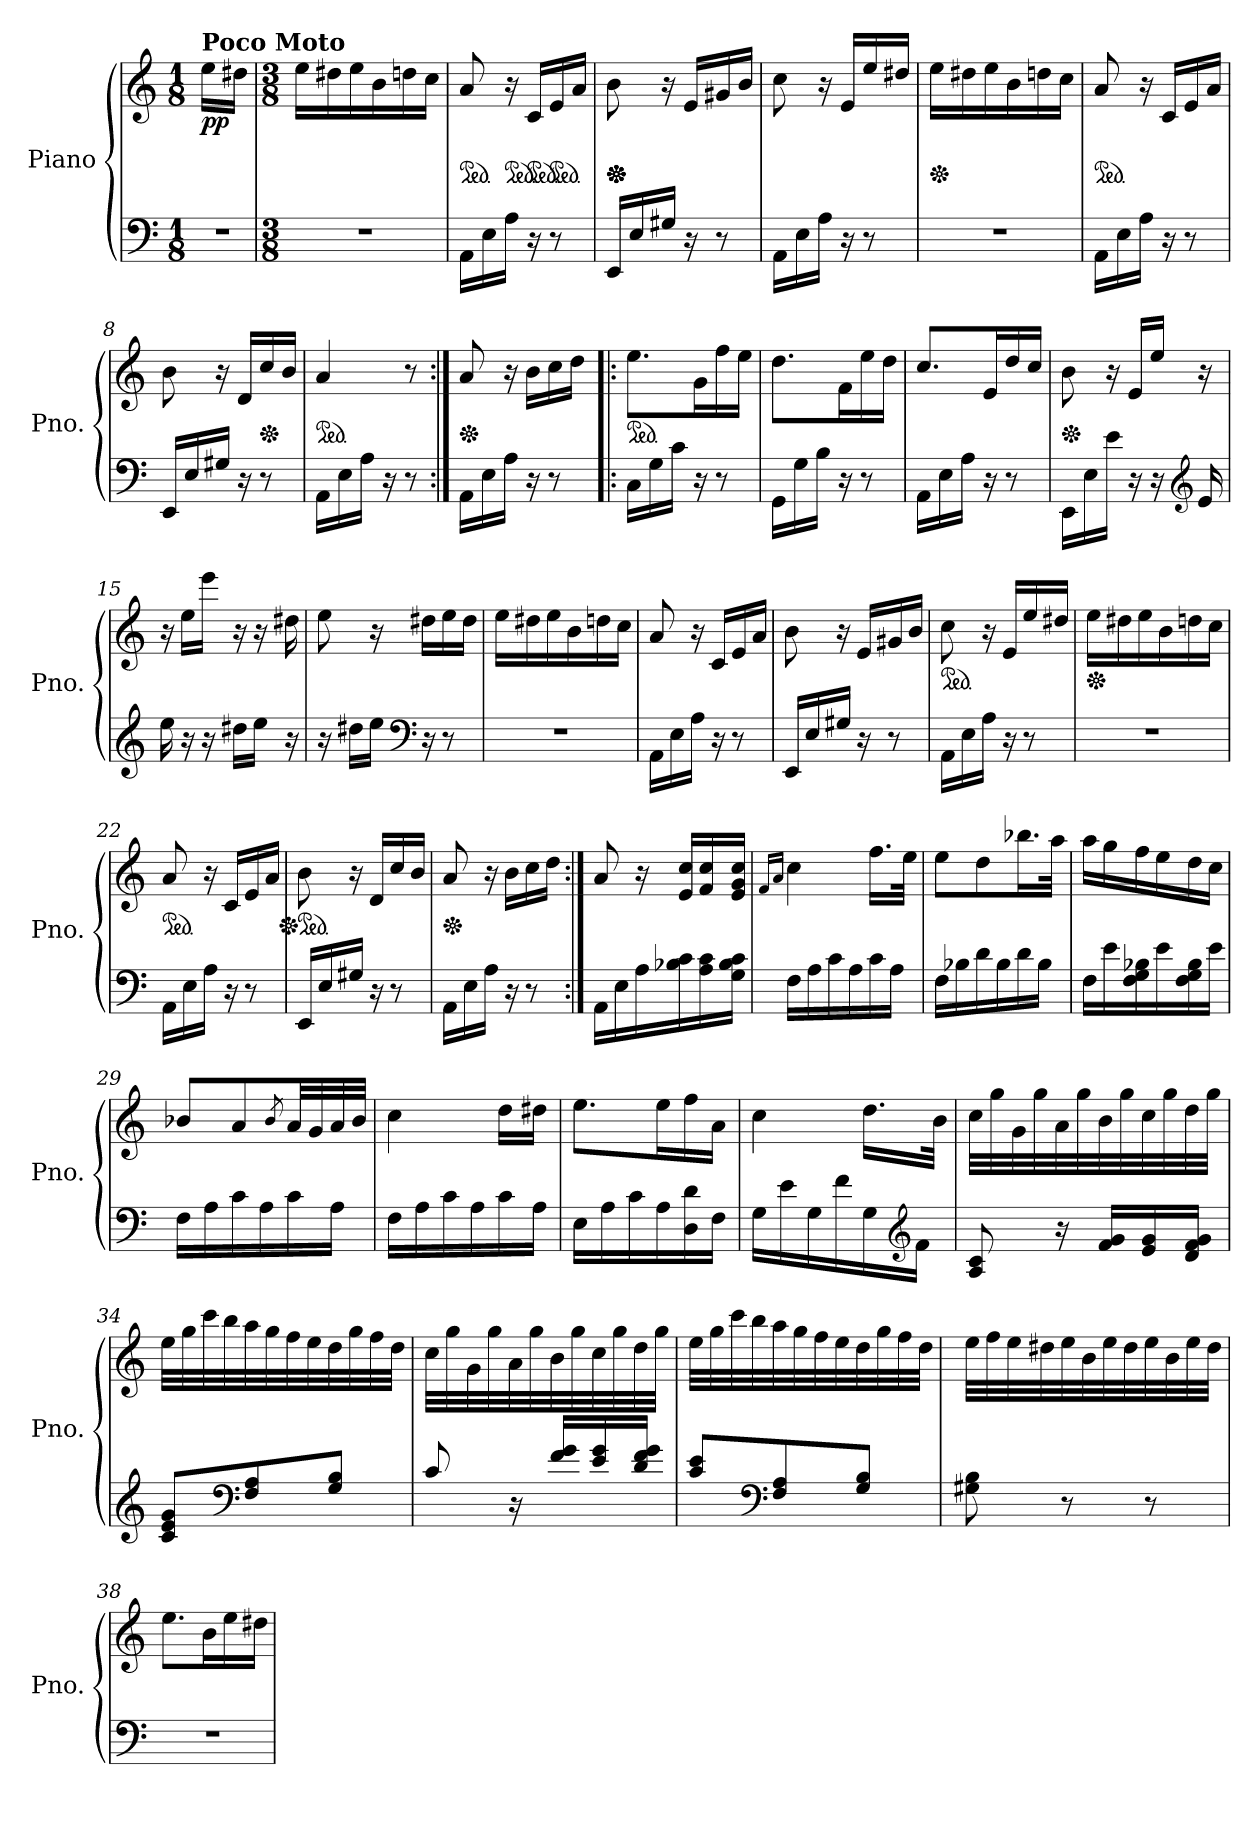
**kern	**kern	**dynam
*part1	*part1	*part1
*staff2	*staff1	*staff1/2
*I"Piano	*	*
*I'Pno.	*	*
*clefF4	*clefG2	*
*k[]	*k[]	*
*M1/8	*M1/8	*
*MM80	*MM80	*
=1	=1	=1
!	!LO:TX:a:B:t=Poco Moto	!
!	!	!LO:DY:b
8r	16ee\LL	pp
.	16dd#X\JJ	.
=2	=2	=2
*M3/8	*M3/8	*
4.r	16ee\LL	.
.	16dd#X\	.
.	16ee\	.
.	16b\	.
.	16ddn\	.
.	16cc\JJ	.
=3	=3	=3
*	*ped	*
16AA\LL	8a/	.
16E\	.	.
*	*ped	*
16A\JJ	16r	.
*	*ped	*
16r	16c/LL	.
*	*ped	*
8r	16e/	.
.	16a/JJ	.
=4	=4	=4
*	*Xped	*
*	*Xped	*
*	*Xped	*
16EE/LL	8b\	.
16E/	.	.
16G#X/JJ	16r	.
16r	16e/LL	.
8r	16g#X/	.
.	16b/JJ	.
=5	=5	=5
16AA\LL	8cc\	.
16E\	.	.
16A\JJ	16r	.
16r	16e/LL	.
8r	16ee/	.
.	16dd#X/JJ	.
=6	=6	=6
*	*Xped	*
4.r	16ee\LL	.
.	16dd#X\	.
.	16ee\	.
.	16b\	.
.	16ddn\	.
.	16cc\JJ	.
!!LO:LB:g=z
=7	=7	=7
*	*ped	*
16AA\LL	8a/	.
16E\	.	.
16A\JJ	16r	.
16r	16c/LL	.
8r	16e/	.
.	16a/JJ	.
=8	=8	=8
16EE/LL	8b\	.
16E/	.	.
16G#X/JJ	16r	.
16r	16d/LL	.
*	*Xped	*
8r	16cc/	.
.	16b/JJ	.
=9	=9	=9
*	*ped	*
16AA\LL	4a/	.
16E\	.	.
16A\JJ	.	.
16r	.	.
8r	8r	.
=10:|!	=10:|!	=10:|!
*	*Xped	*
16AA\LL	8a/	.
16E\	.	.
16A\JJ	16r	.
16r	16b\LL	.
8r	16cc\	.
.	16dd\JJ	.
=11!|:	=11!|:	=11!|:
*	*ped	*
16C\LL	8.ee\L	.
16G\	.	.
16c\JJ	.	.
16r	16g\L	.
8r	16ff\	.
.	16ee\JJ	.
=12	=12	=12
16GG\LL	8.dd\L	.
16G\	.	.
16B\JJ	.	.
16r	16f\L	.
8r	16ee\	.
.	16dd\JJ	.
=13	=13	=13
16AA\LL	8.cc/L	.
16E\	.	.
16A\JJ	.	.
16r	16e/L	.
8r	16dd/	.
.	16cc/JJ	.
!!LO:LB:g=z
=14	=14	=14
*	*Xped	*
16EE\LL	8b\	.
16E\	.	.
16e\JJ	16r	.
16r	16e/LL	.
16r	16ee/JJ	.
*clefG2	*	*
16e/	16r	.
=15	=15	=15
16ee\	16r	.
16r	16ee\LL	.
16r	16eee\JJ	.
16dd#X\LL	16r	.
16ee\JJ	16r	.
16r	16dd#X\	.
=16	=16	=16
16r	8ee\	.
16dd#X\LL	.	.
16ee\JJ	16r	.
*clefF4	*	*
16r	16dd#X\LL	.
8r	16ee\	.
.	16dd#\JJ	.
=17	=17	=17
4.r	16ee\LL	.
.	16dd#X\	.
.	16ee\	.
.	16b\	.
.	16ddn\	.
.	16cc\JJ	.
=18	=18	=18
16AA\LL	8a/	.
16E\	.	.
16A\JJ	16r	.
16r	16c/LL	.
8r	16e/	.
.	16a/JJ	.
=19	=19	=19
16EE/LL	8b\	.
16E/	.	.
16G#X/JJ	16r	.
16r	16e/LL	.
8r	16g#X/	.
.	16b/JJ	.
!!LO:LB:g=z
=20	=20	=20
*	*ped	*
16AA\LL	8cc\	.
16E\	.	.
16A\JJ	16r	.
16r	16e/LL	.
8r	16ee/	.
.	16dd#X/JJ	.
=21	=21	=21
*	*Xped	*
4.r	16ee\LL	.
.	16dd#X\	.
.	16ee\	.
.	16b\	.
.	16ddn\	.
.	16cc\JJ	.
=22	=22	=22
*	*ped	*
16AA\LL	8a/	.
16E\	.	.
16A\JJ	16r	.
16r	16c/LL	.
8r	16e/	.
.	16a/JJ	.
=23	=23	=23
*	*Xped	*
*	*ped	*
16EE/LL	8b\	.
16E/	.	.
16G#X/JJ	16r	.
16r	16d/LL	.
8r	16cc/	.
.	16b/JJ	.
=24	=24	=24
*	*Xped	*
16AA\LL	8a/	.
16E\	.	.
16A\JJ	16r	.
16r	16b\LL	.
8r	16cc\	.
.	16dd\JJ	.
=25:|!	=25:|!	=25:|!
16AA\LL	8a/	.
16E\	.	.
16A\	16r	.
16B-X\ 16c\	16e/ 16cc/LL	.
16A\ 16c\	16f/ 16cc/	.
16G\ 16B-\ 16c\JJ	16e/ 16g/ 16cc/JJ	.
!!LO:LB:g=z
=26	=26	=26
.	16qf/LL	.
.	16qa/JJ	.
16F\LL	4cc\	.
16A\	.	.
16c\	.	.
16A\	.	.
16c\	16.ff\LL	.
16A\JJ	.	.
.	32ee\JJk	.
=27	=27	=27
16F\LL	8ee\L	.
16B-X\	.	.
16d\	8dd\	.
16B-\	.	.
16d\	16.bb-X\L	.
16B-\JJ	.	.
.	32aa\JJk	.
=28	=28	=28
16F\LL	16aa\LL	.
16e\	16gg\	.
16F\ 16G\ 16B-X\	16ff\	.
16e\	16ee\	.
16F\ 16G\ 16B-\	16dd\	.
16e\JJ	16cc\JJ	.
=29	=29	=29
16F\LL	8b-X/L	.
16A\	.	.
16c\	8a/	.
16A\	.	.
.	8qb-/	.
16c\	32a/LL	.
.	32g/	.
16A\JJ	32a/	.
.	32b-/JJJ	.
=30	=30	=30
16F\LL	4cc\	.
16A\	.	.
16c\	.	.
16A\	.	.
16c\	16dd\LL	.
16A\JJ	16dd#X\JJ	.
=31	=31	=31
16E\LL	8.ee\L	.
16A\	.	.
16c\	.	.
16A\	16ee\L	.
16D\ 16d\	16ff\	.
16F\JJ	16a\JJ	.
!!LO:LB:g=z
=32	=32	=32
16G\LL	4cc\	.
16e\	.	.
16G\	.	.
16f\	.	.
16G\	16.dd\LL	.
*clefG2	*	*
16f\JJ	.	.
.	32b\JJk	.
=33	=33	=33
8A/ 8c/	32cc\LLL	.
.	32gg\	.
.	32g\	.
.	32gg\	.
16r	32a\	.
.	32gg\	.
16f/ 16g/LL	32b\	.
.	32gg\	.
16e/ 16g/	32cc\	.
.	32gg\	.
16d/ 16f/ 16g/JJ	32dd\	.
.	32gg\JJJ	.
=34	=34	=34
8c/ 8e/ 8g/L	32ee\LLL	.
.	32gg\	.
.	32ccc\	.
.	32bb\	.
*clefF4	*	*
8F/ 8A/	32aa\	.
.	32gg\	.
.	32ff\	.
.	32ee\	.
8G/ 8B/J	32dd\	.
.	32gg\	.
.	32ff\	.
.	32dd\JJJ	.
=35	=35	=35
8c/	32cc\LLL	.
.	32gg\	.
.	32g\	.
.	32gg\	.
16r	32a\	.
.	32gg\	.
16f/ 16g/LL	32b\	.
.	32gg\	.
16e/ 16g/	32cc\	.
.	32gg\	.
16d/ 16f/ 16g/JJ	32dd\	.
.	32gg\JJJ	.
!!LO:PB:g=z
=36	=36	=36
8c/ 8e/L	32ee\LLL	.
.	32gg\	.
.	32ccc\	.
.	32bb\	.
*clefF4	*	*
8F/ 8A/	32aa\	.
.	32gg\	.
.	32ff\	.
.	32ee\	.
8G/ 8B/J	32dd\	.
.	32gg\	.
.	32ff\	.
.	32dd\JJJ	.
=37	=37	=37
8G#X\ 8B\	32ee\LLL	.
.	32ff\	.
.	32ee\	.
.	32dd#X\	.
8r	32ee\	.
.	32b\	.
.	32ee\	.
.	32dd#\	.
8r	32ee\	.
.	32b\	.
.	32ee\	.
.	32dd#\JJJ	.
=38	=38	=38
4.r	8.ee\L	.
.	16b\L	.
.	16ee\	.
.	16dd#X\JJ	.
=	=	=
*-	*-	*-
